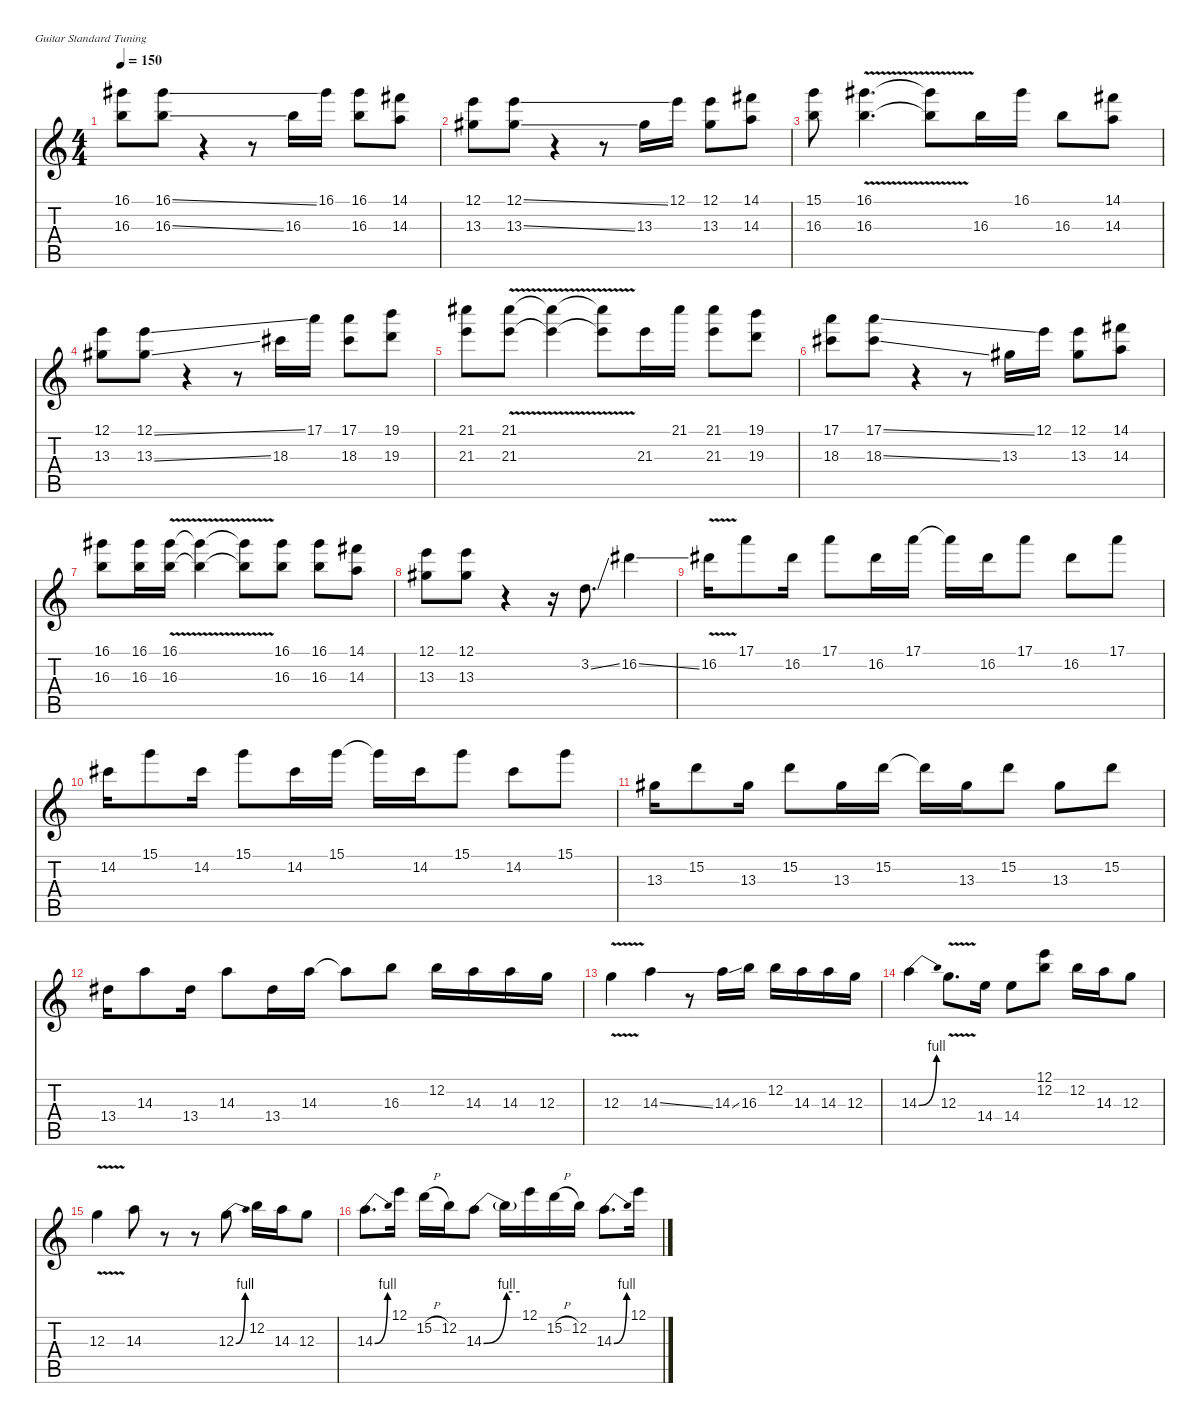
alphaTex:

\defaultSystemsLayout 4
\hideDynamics
\bracketExtendMode nobrackets
\singleTrackTrackNamePolicy hidden
\multiTrackTrackNamePolicy hidden
\firstSystemTrackNameMode fullname
\firstSystemTrackNameOrientation horizontal
\otherSystemsTrackNameOrientation horizontal
\track ("Pagey" "dist.guit.") {mute instrument distortionguitar}
\staff {score tabs}
\tuning (E4 B3 G3 D3 A2 E2)
\ts (4 4)
\tempo 150
\clef g2
\ks c
(16.1{acc #} 16.3).8{dy f beam Down} (16.1{ss acc #} 16.3{ss}).8{beam Down} r.4{beam Down} r.8{beam Down} 16.3.16{beam Down} 16.1{acc #}.16{beam Down} (16.1{acc #} 16.3).8{beam Down} (14.1{acc #} 14.3).8{beam Down} |
(12.1 13.3{acc #}).8{beam Down} (12.1{ss} 13.3{ss acc #}).8{beam Down} r.4{beam Down} r.8{beam Down} 13.3{acc #}.16{beam Down} 12.1.16{beam Down} (12.1 13.3{acc #}).8{beam Down} (14.1{acc #} 14.3).8{beam Down} |
(15.1 16.3).8{beam Down} (16.1{v acc #} 16.3{v}).4{d beam Down} (16.1{v t acc #} 16.3{v t}).8{beam Down} 16.3.16{beam Down} 16.1{acc #}.16{beam Down} 16.3.8{beam Down} (14.1{acc #} 14.3).8{beam Down} |
(12.1 13.3{acc #}).8{beam Down} (12.1{ss} 13.3{ss acc #}).8{beam Down} r.4{beam Down} r.8{beam Down} 18.3{acc #}.16{beam Down} 17.1.16{beam Down} (17.1 18.3{acc #}).8{beam Down} (19.1 19.3).8{beam Down} |
(21.1{acc #} 21.3).8{beam Down} (21.1{v acc #} 21.3{v}).8{beam Down} (21.1{v t acc #} 21.3{v t}).4{beam Down} (21.1{v t acc #} 21.3{v t}).8{beam Down} 21.3.16{beam Down} 21.1{acc #}.16{beam Down} (21.1{acc #} 21.3).8{beam Down} (19.1 19.3).8{beam Down} |
(17.1 18.3{acc #}).8{beam Down} (17.1{ss} 18.3{ss acc #}).8{beam Down} r.4{beam Down} r.8{beam Down} 13.3{acc #}.16{beam Down} 12.1.16{beam Down} (12.1 13.3{acc #}).8{beam Down} (14.1{acc #} 14.3).8{beam Down} |
(16.1{acc #} 16.3).8{beam Down} (16.1{acc #} 16.3).16{beam Down} (16.1{v acc #} 16.3{v}).16{beam Down} (16.1{v t acc #} 16.3{v t}).4{beam Down} (16.1{v t acc #} 16.3{v t}).8{beam Down} (16.1{acc #} 16.3).8{beam Down} (16.1{acc #} 16.3).8{beam Down} (14.1{acc #} 14.3).8{beam Down} |
(12.1 13.3{acc #}).8{beam Down} (12.1 13.3{acc #}).8{beam Down} r.4{beam Down} r.16{beam Down} 3.2{ss}.8{d beam Down} 16.2{ss acc #}.4{beam Down} |
16.2{v acc #}.16{beam Down} 17.1.8{beam Down} 16.2{acc #}.16{beam Down} 17.1.8{beam Down} 16.2{acc #}.16{beam Down} 17.1.16{beam Down} 17.1{t}.16{beam Down} 16.2{acc #}.16{beam Down} 17.1.8{beam Down} 16.2{acc #}.8{beam Down} 17.1.8{beam Down} |
14.2{acc #}.16{beam Down} 15.1.8{beam Down} 14.2{acc #}.16{beam Down} 15.1.8{beam Down} 14.2{acc #}.16{beam Down} 15.1.16{beam Down} 15.1{t}.16{beam Down} 14.2{acc #}.16{beam Down} 15.1.8{beam Down} 14.2{acc #}.8{beam Down} 15.1.8{beam Down} |
13.3{acc #}.16{beam Down} 15.2.8{beam Down} 13.3{acc #}.16{beam Down} 15.2.8{beam Down} 13.3{acc #}.16{beam Down} 15.2.16{beam Down} 15.2{t}.16{beam Down} 13.3{acc #}.16{beam Down} 15.2.8{beam Down} 13.3{acc #}.8{beam Down} 15.2.8{beam Down} |
13.4{acc #}.16{beam Down} 14.3.8{beam Down} 13.4{acc #}.16{beam Down} 14.3.8{beam Down} 13.4{acc #}.16{beam Down} 14.3.16{beam Down} 14.3{t}.8{beam Down} 16.3.8{beam Down} 12.2.16{beam Down} 14.3.16{beam Down} 14.3.16{beam Down} 12.3.16{beam Down} |
12.3{v}.4{beam Down} 14.3{ss}.4{beam Down} r.8{beam Down} 14.3{ss}.16{beam Down} 16.3.16{beam Down} 12.2.16{beam Down} 14.3.16{beam Down} 14.3.16{beam Down} 12.3.16{beam Down} |
14.3{be (bend 0 0 30 4)}.4{beam Down} 12.3{v}.8{d beam Down} 14.4.16{beam Down} 14.4.8{beam Down} (12.1 12.2).8{beam Down} 12.2.16{beam Down} 14.3.16{beam Down} 12.3.8{beam Down} |
12.3{v}.4{beam Down} 14.3.8{beam Down} r.8{beam Down} r.8{beam Down} 12.3{be (bend 0 0 30 4)}.8{beam Down} 12.2.16{beam Down} 14.3.16{beam Down} 12.3.8{beam Down} |
14.3{be (bend 0 0 30 4)}.8{d beam Down} 12.1.16{beam Down} 15.2{h}.16{beam Down} 12.2.16{beam Down} 14.3{be (bend 0 0 60 4)}.8{beam Down} 14.3{be (hold 0 4 60 4) t}.16{beam Down} 12.1.16{beam Down} 15.2{h}.16{beam Down} 12.2.16{beam Down} 14.3{be (bend 0 0 30 4)}.8{d beam Down} 12.1.16{beam Down}
